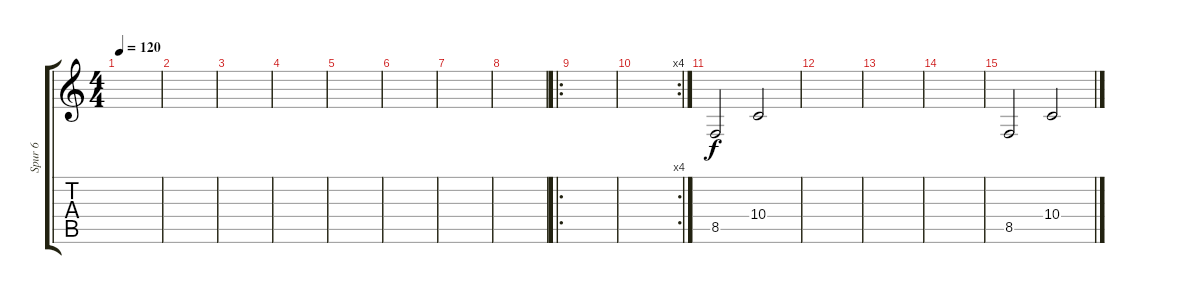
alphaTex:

\track ("Spur 6" "Spur 6") {instrument tubularbells}
\staff {score tabs}
\tuning (E4 B3 G3 D3 A2 E2) {hide}
\ts (4 4)
\tempo 120
\clef g2
\ks c
|
|
|
|
|
|
|
|
\ro
|
\rc 4
|
8.5.2 10.4.2 |
|
|
|
8.5.2 10.4.2
